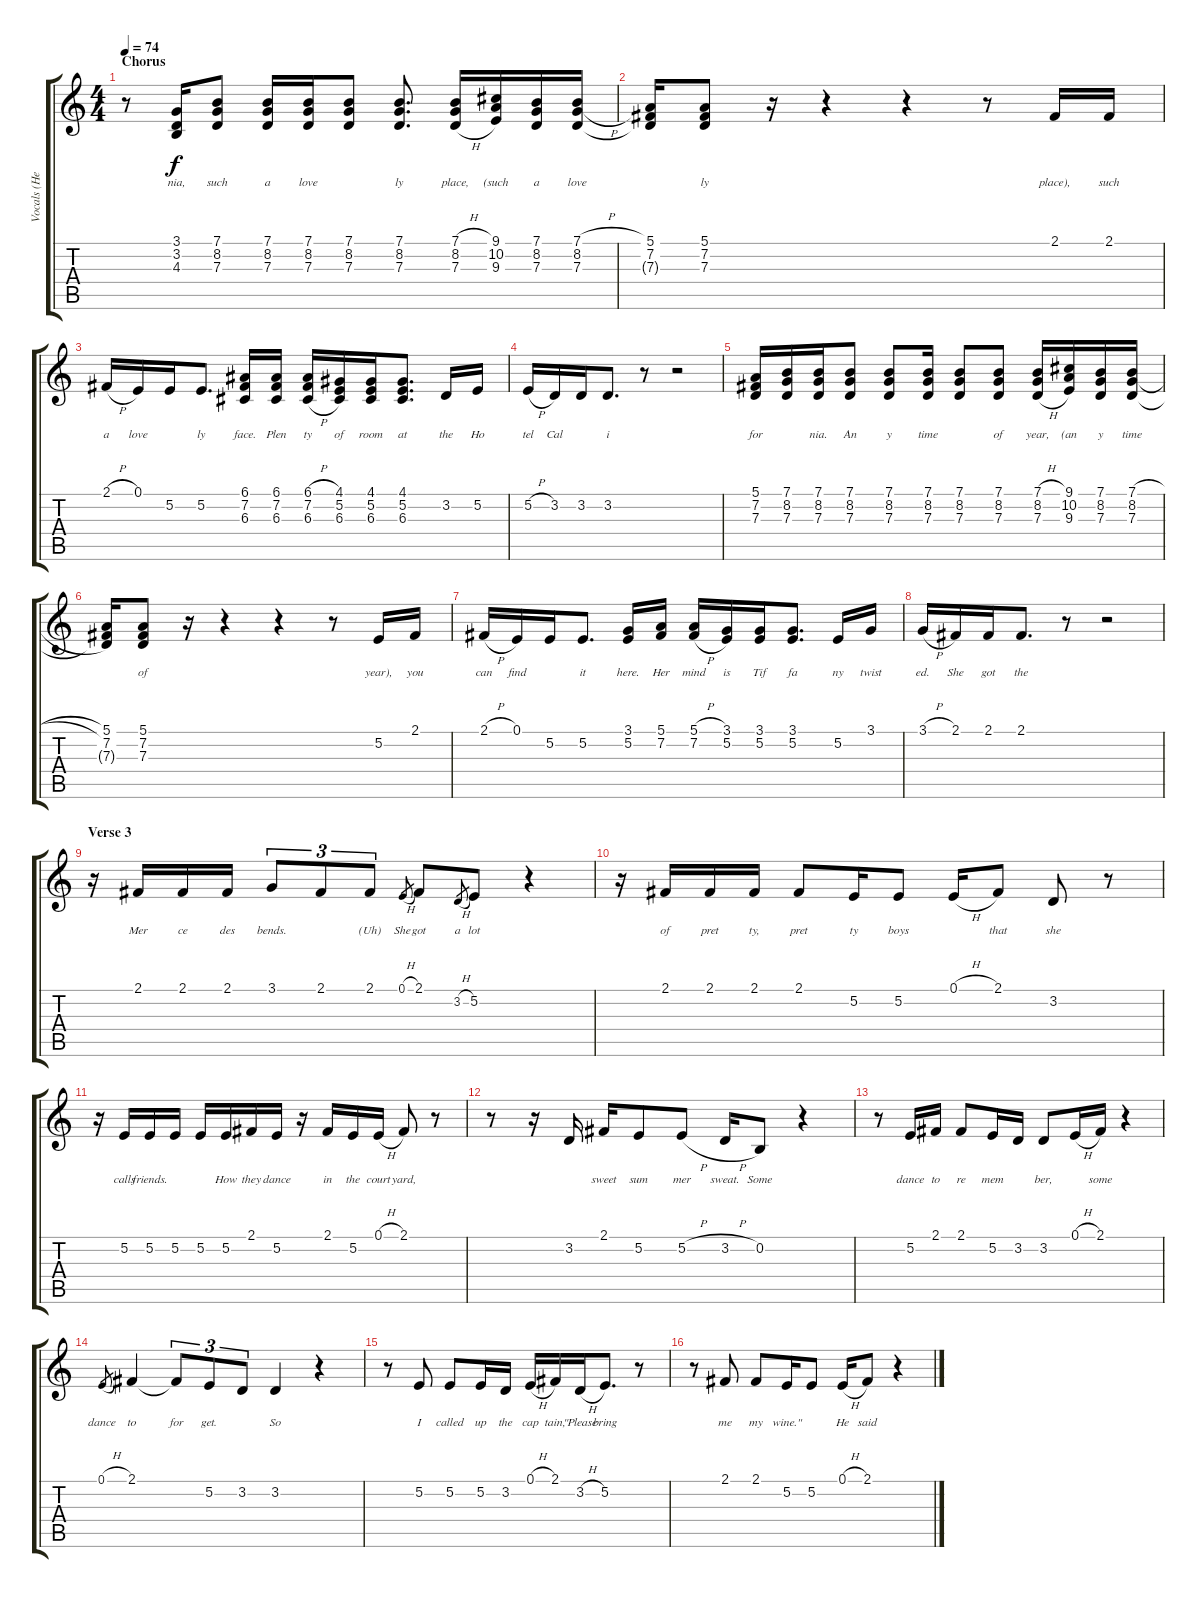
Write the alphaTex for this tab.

\track ("Vocals (Henley)" "Vocals (He") {instrument tenorsax}
\staff {score tabs}
\tuning (E4 B3 G3 D3 A2 E2) {hide}
\ts (4 4)
\section ("" "Chorus")
\tempo 74
\clef g2
\ks c
r.8{dy f} (3.1 3.2 4.3).16{lyrics (0 "nia,") lyrics (1 "") lyrics (2 "") lyrics (3 "") lyrics (4 "")} (7.1 8.2 7.3).8{lyrics (0 "such") lyrics (1 "") lyrics (2 "") lyrics (3 "") lyrics (4 "")} (7.1 8.2 7.3).16{lyrics (0 "a") lyrics (1 "") lyrics (2 "") lyrics (3 "") lyrics (4 "")} (7.1 8.2 7.3).16{lyrics (0 "love") lyrics (1 "") lyrics (2 "") lyrics (3 "") lyrics (4 "")} (7.1 8.2 7.3).8{lyrics (0 "") lyrics (1 "") lyrics (2 "") lyrics (3 "") lyrics (4 "")} (7.1 8.2 7.3).8{d lyrics (0 "ly") lyrics (1 "") lyrics (2 "") lyrics (3 "") lyrics (4 "")} (7.1{h} 8.2{h} 7.3{h}).16{lyrics (0 "place,") lyrics (1 "") lyrics (2 "") lyrics (3 "") lyrics (4 "")} (9.1 10.2 9.3).16{lyrics (0 "(such") lyrics (1 "") lyrics (2 "") lyrics (3 "") lyrics (4 "")} (7.1 8.2 7.3).16{lyrics (0 "a") lyrics (1 "") lyrics (2 "") lyrics (3 "") lyrics (4 "")} (7.1{h} 8.2{h} 7.3).16{lyrics (0 "love") lyrics (1 "") lyrics (2 "") lyrics (3 "") lyrics (4 "")} |
(5.1 7.2 7.3{t}).16{lyrics (0 "") lyrics (1 "") lyrics (2 "") lyrics (3 "") lyrics (4 "")} (5.1 7.2 7.3).8{lyrics (0 "ly") lyrics (1 "") lyrics (2 "") lyrics (3 "") lyrics (4 "")} r.16 r.4 r.4 r.8 2.1.16{lyrics (0 "place),") lyrics (1 "") lyrics (2 "") lyrics (3 "") lyrics (4 "")} 2.1.16{lyrics (0 "such") lyrics (1 "") lyrics (2 "") lyrics (3 "") lyrics (4 "")} |
2.1{h}.16{lyrics (0 "a") lyrics (1 "") lyrics (2 "") lyrics (3 "") lyrics (4 "")} 0.1.16{lyrics (0 "love") lyrics (1 "") lyrics (2 "") lyrics (3 "") lyrics (4 "")} 5.2.16{lyrics (0 "") lyrics (1 "") lyrics (2 "") lyrics (3 "") lyrics (4 "")} 5.2.8{d lyrics (0 "ly") lyrics (1 "") lyrics (2 "") lyrics (3 "") lyrics (4 "")} (6.1 7.2 6.3).16{lyrics (0 "face.") lyrics (1 "") lyrics (2 "") lyrics (3 "") lyrics (4 "")} (6.1 7.2 6.3).16{lyrics (0 "Plen") lyrics (1 "") lyrics (2 "") lyrics (3 "") lyrics (4 "")} (6.1{h} 7.2{h} 6.3{h}).16{lyrics (0 "ty") lyrics (1 "") lyrics (2 "") lyrics (3 "") lyrics (4 "")} (4.1 5.2 6.3).16{lyrics (0 "of") lyrics (1 "") lyrics (2 "") lyrics (3 "") lyrics (4 "")} (4.1 5.2 6.3).16{lyrics (0 "room") lyrics (1 "") lyrics (2 "") lyrics (3 "") lyrics (4 "")} (4.1 5.2 6.3).8{d lyrics (0 "at") lyrics (1 "") lyrics (2 "") lyrics (3 "") lyrics (4 "")} 3.2.16{lyrics (0 "the") lyrics (1 "") lyrics (2 "") lyrics (3 "") lyrics (4 "")} 5.2.16{lyrics (0 "Ho") lyrics (1 "") lyrics (2 "") lyrics (3 "") lyrics (4 "")} |
5.2{h}.16{lyrics (0 "tel") lyrics (1 "") lyrics (2 "") lyrics (3 "") lyrics (4 "")} 3.2.16{lyrics (0 "Cal") lyrics (1 "") lyrics (2 "") lyrics (3 "") lyrics (4 "")} 3.2.16{lyrics (0 "") lyrics (1 "") lyrics (2 "") lyrics (3 "") lyrics (4 "")} 3.2.8{d lyrics (0 "i") lyrics (1 "") lyrics (2 "") lyrics (3 "") lyrics (4 "")} r.8 r.2 |
(5.1 7.2 7.3).16{lyrics (0 "for") lyrics (1 "") lyrics (2 "") lyrics (3 "") lyrics (4 "")} (7.1 8.2 7.3).16{lyrics (0 "") lyrics (1 "") lyrics (2 "") lyrics (3 "") lyrics (4 "")} (7.1 8.2 7.3).16{lyrics (0 "nia.") lyrics (1 "") lyrics (2 "") lyrics (3 "") lyrics (4 "")} (7.1 8.2 7.3).8{lyrics (0 "An") lyrics (1 "") lyrics (2 "") lyrics (3 "") lyrics (4 "")} (7.1 8.2 7.3).8{lyrics (0 "y") lyrics (1 "") lyrics (2 "") lyrics (3 "") lyrics (4 "")} (7.1 8.2 7.3).16{lyrics (0 "time") lyrics (1 "") lyrics (2 "") lyrics (3 "") lyrics (4 "")} (7.1 8.2 7.3).8{lyrics (0 "") lyrics (1 "") lyrics (2 "") lyrics (3 "") lyrics (4 "")} (7.1 8.2 7.3).8{lyrics (0 "of") lyrics (1 "") lyrics (2 "") lyrics (3 "") lyrics (4 "")} (7.1{h} 8.2{h} 7.3{h}).16{lyrics (0 "year,") lyrics (1 "") lyrics (2 "") lyrics (3 "") lyrics (4 "")} (9.1 10.2 9.3).16{lyrics (0 "(an") lyrics (1 "") lyrics (2 "") lyrics (3 "") lyrics (4 "")} (7.1 8.2 7.3).16{lyrics (0 "y") lyrics (1 "") lyrics (2 "") lyrics (3 "") lyrics (4 "")} (7.1{h} 8.2{h} 7.3).16{lyrics (0 "time") lyrics (1 "") lyrics (2 "") lyrics (3 "") lyrics (4 "")} |
(5.1 7.2 7.3{t}).16{lyrics (0 "") lyrics (1 "") lyrics (2 "") lyrics (3 "") lyrics (4 "")} (5.1 7.2 7.3).8{lyrics (0 "of") lyrics (1 "") lyrics (2 "") lyrics (3 "") lyrics (4 "")} r.16 r.4 r.4 r.8 5.2.16{lyrics (0 "year),") lyrics (1 "") lyrics (2 "") lyrics (3 "") lyrics (4 "")} 2.1.16{lyrics (0 "you") lyrics (1 "") lyrics (2 "") lyrics (3 "") lyrics (4 "")} |
2.1{h}.16{lyrics (0 "can") lyrics (1 "") lyrics (2 "") lyrics (3 "") lyrics (4 "")} 0.1.16{lyrics (0 "find") lyrics (1 "") lyrics (2 "") lyrics (3 "") lyrics (4 "")} 5.2.16{lyrics (0 "") lyrics (1 "") lyrics (2 "") lyrics (3 "") lyrics (4 "")} 5.2.8{d lyrics (0 "it") lyrics (1 "") lyrics (2 "") lyrics (3 "") lyrics (4 "")} (3.1 5.2).16{lyrics (0 "here.") lyrics (1 "") lyrics (2 "") lyrics (3 "") lyrics (4 "")} (5.1 7.2).16{lyrics (0 "Her") lyrics (1 "") lyrics (2 "") lyrics (3 "") lyrics (4 "")} (5.1{h} 7.2{h}).16{lyrics (0 "mind") lyrics (1 "") lyrics (2 "") lyrics (3 "") lyrics (4 "")} (3.1 5.2).16{lyrics (0 "is") lyrics (1 "") lyrics (2 "") lyrics (3 "") lyrics (4 "")} (3.1 5.2).16{lyrics (0 "Tif") lyrics (1 "") lyrics (2 "") lyrics (3 "") lyrics (4 "")} (3.1 5.2).8{d lyrics (0 "fa") lyrics (1 "") lyrics (2 "") lyrics (3 "") lyrics (4 "")} 5.2.16{lyrics (0 "ny") lyrics (1 "") lyrics (2 "") lyrics (3 "") lyrics (4 "")} 3.1.16{lyrics (0 "twist") lyrics (1 "") lyrics (2 "") lyrics (3 "") lyrics (4 "")} |
3.1{h}.16{lyrics (0 "ed.") lyrics (1 "") lyrics (2 "") lyrics (3 "") lyrics (4 "")} 2.1.16{lyrics (0 "She") lyrics (1 "") lyrics (2 "") lyrics (3 "") lyrics (4 "")} 2.1.16{lyrics (0 "got") lyrics (1 "") lyrics (2 "") lyrics (3 "") lyrics (4 "")} 2.1.8{d lyrics (0 "the") lyrics (1 "") lyrics (2 "") lyrics (3 "") lyrics (4 "")} r.8 r.2 |
\section ("" "Verse 3")
r.16 2.1.16{lyrics (0 "Mer") lyrics (1 "") lyrics (2 "") lyrics (3 "") lyrics (4 "")} 2.1.16{lyrics (0 "ce") lyrics (1 "") lyrics (2 "") lyrics (3 "") lyrics (4 "")} 2.1.16{lyrics (0 "des") lyrics (1 "") lyrics (2 "") lyrics (3 "") lyrics (4 "")} 3.1.8{tu (3 2) lyrics (0 "bends.") lyrics (1 "") lyrics (2 "") lyrics (3 "") lyrics (4 "")} 2.1.8{tu (3 2) lyrics (0 "") lyrics (1 "") lyrics (2 "") lyrics (3 "") lyrics (4 "")} 2.1.8{tu (3 2) lyrics (0 "(Uh)") lyrics (1 "") lyrics (2 "") lyrics (3 "") lyrics (4 "")} 0.1{h}.8{lyrics (0 "She") lyrics (1 "") lyrics (2 "") lyrics (3 "") lyrics (4 "") gr} 2.1.8{lyrics (0 "got") lyrics (1 "") lyrics (2 "") lyrics (3 "") lyrics (4 "")} 3.2{h}.8{lyrics (0 "a") lyrics (1 "") lyrics (2 "") lyrics (3 "") lyrics (4 "") gr} 5.2.8{lyrics (0 "lot") lyrics (1 "") lyrics (2 "") lyrics (3 "") lyrics (4 "")} r.4 |
r.16 2.1.16{lyrics (0 "of") lyrics (1 "") lyrics (2 "") lyrics (3 "") lyrics (4 "")} 2.1.16{lyrics (0 "pret") lyrics (1 "") lyrics (2 "") lyrics (3 "") lyrics (4 "")} 2.1.16{lyrics (0 "ty,") lyrics (1 "") lyrics (2 "") lyrics (3 "") lyrics (4 "")} 2.1.8{lyrics (0 "pret") lyrics (1 "") lyrics (2 "") lyrics (3 "") lyrics (4 "")} 5.2.16{lyrics (0 "ty") lyrics (1 "") lyrics (2 "") lyrics (3 "") lyrics (4 "")} 5.2.8{lyrics (0 "boys") lyrics (1 "") lyrics (2 "") lyrics (3 "") lyrics (4 "")} 0.1{h}.16{lyrics (0 "") lyrics (1 "") lyrics (2 "") lyrics (3 "") lyrics (4 "")} 2.1.8{lyrics (0 "that") lyrics (1 "") lyrics (2 "") lyrics (3 "") lyrics (4 "")} 3.2.8{lyrics (0 "she") lyrics (1 "") lyrics (2 "") lyrics (3 "") lyrics (4 "")} r.8 |
r.16 5.2.16{lyrics (0 "calls") lyrics (1 "") lyrics (2 "") lyrics (3 "") lyrics (4 "")} 5.2.16{lyrics (0 "friends.") lyrics (1 "") lyrics (2 "") lyrics (3 "") lyrics (4 "")} 5.2.16{lyrics (0 "") lyrics (1 "") lyrics (2 "") lyrics (3 "") lyrics (4 "")} 5.2.16{lyrics (0 "") lyrics (1 "") lyrics (2 "") lyrics (3 "") lyrics (4 "")} 5.2.16{lyrics (0 "How") lyrics (1 "") lyrics (2 "") lyrics (3 "") lyrics (4 "")} 2.1.16{lyrics (0 "they") lyrics (1 "") lyrics (2 "") lyrics (3 "") lyrics (4 "")} 5.2.16{lyrics (0 "dance") lyrics (1 "") lyrics (2 "") lyrics (3 "") lyrics (4 "")} r.16 2.1.16{lyrics (0 "in") lyrics (1 "") lyrics (2 "") lyrics (3 "") lyrics (4 "")} 5.2.16{lyrics (0 "the") lyrics (1 "") lyrics (2 "") lyrics (3 "") lyrics (4 "")} 0.1{h}.16{lyrics (0 "court") lyrics (1 "") lyrics (2 "") lyrics (3 "") lyrics (4 "")} 2.1.8{lyrics (0 "yard,") lyrics (1 "") lyrics (2 "") lyrics (3 "") lyrics (4 "")} r.8 |
r.8 r.16 3.2.16{lyrics (0 "") lyrics (1 "") lyrics (2 "") lyrics (3 "") lyrics (4 "")} 2.1.16{lyrics (0 "sweet") lyrics (1 "") lyrics (2 "") lyrics (3 "") lyrics (4 "")} 5.2.8{lyrics (0 "sum") lyrics (1 "") lyrics (2 "") lyrics (3 "") lyrics (4 "")} 5.2{h}.8{lyrics (0 "mer") lyrics (1 "") lyrics (2 "") lyrics (3 "") lyrics (4 "")} 3.2{h}.16{lyrics (0 "sweat.") lyrics (1 "") lyrics (2 "") lyrics (3 "") lyrics (4 "")} 0.2.8{lyrics (0 "Some") lyrics (1 "") lyrics (2 "") lyrics (3 "") lyrics (4 "")} r.4 |
r.8 5.2.16{lyrics (0 "dance") lyrics (1 "") lyrics (2 "") lyrics (3 "") lyrics (4 "")} 2.1.16{lyrics (0 "to") lyrics (1 "") lyrics (2 "") lyrics (3 "") lyrics (4 "")} 2.1.8{lyrics (0 "re") lyrics (1 "") lyrics (2 "") lyrics (3 "") lyrics (4 "")} 5.2.16{lyrics (0 "mem") lyrics (1 "") lyrics (2 "") lyrics (3 "") lyrics (4 "")} 3.2.16{lyrics (0 "") lyrics (1 "") lyrics (2 "") lyrics (3 "") lyrics (4 "")} 3.2.8{lyrics (0 "ber,") lyrics (1 "") lyrics (2 "") lyrics (3 "") lyrics (4 "")} 0.1{h}.16{lyrics (0 "") lyrics (1 "") lyrics (2 "") lyrics (3 "") lyrics (4 "")} 2.1.16{lyrics (0 "some") lyrics (1 "") lyrics (2 "") lyrics (3 "") lyrics (4 "")} r.4 |
0.1{h}.8{lyrics (0 "dance") lyrics (1 "") lyrics (2 "") lyrics (3 "") lyrics (4 "") gr} 2.1.4{lyrics (0 "to") lyrics (1 "") lyrics (2 "") lyrics (3 "") lyrics (4 "")} 2.1{t}.8{tu (3 2) lyrics (0 "for") lyrics (1 "") lyrics (2 "") lyrics (3 "") lyrics (4 "")} 5.2.8{tu (3 2) lyrics (0 "get.") lyrics (1 "") lyrics (2 "") lyrics (3 "") lyrics (4 "")} 3.2.8{tu (3 2) lyrics (0 "") lyrics (1 "") lyrics (2 "") lyrics (3 "") lyrics (4 "")} 3.2.4{lyrics (0 "So") lyrics (1 "") lyrics (2 "") lyrics (3 "") lyrics (4 "")} r.4 |
r.8 5.2.8{lyrics (0 "I") lyrics (1 "") lyrics (2 "") lyrics (3 "") lyrics (4 "")} 5.2.8{lyrics (0 "called") lyrics (1 "") lyrics (2 "") lyrics (3 "") lyrics (4 "")} 5.2.16{lyrics (0 "up") lyrics (1 "") lyrics (2 "") lyrics (3 "") lyrics (4 "")} 3.2.16{lyrics (0 "the") lyrics (1 "") lyrics (2 "") lyrics (3 "") lyrics (4 "")} 0.1{h}.16{lyrics (0 "cap") lyrics (1 "") lyrics (2 "") lyrics (3 "") lyrics (4 "")} 2.1.16{lyrics (0 "tain,") lyrics (1 "") lyrics (2 "") lyrics (3 "") lyrics (4 "")} 3.2{h}.16{lyrics (0 "\"Please") lyrics (1 "") lyrics (2 "") lyrics (3 "") lyrics (4 "")} 5.2.8{d lyrics (0 "bring") lyrics (1 "") lyrics (2 "") lyrics (3 "") lyrics (4 "")} r.8 |
r.8 2.1.8{lyrics (0 "me") lyrics (1 "") lyrics (2 "") lyrics (3 "") lyrics (4 "")} 2.1.8{lyrics (0 "my") lyrics (1 "") lyrics (2 "") lyrics (3 "") lyrics (4 "")} 5.2.16{lyrics (0 "wine.\"") lyrics (1 "") lyrics (2 "") lyrics (3 "") lyrics (4 "")} 5.2.8{lyrics (0 "") lyrics (1 "") lyrics (2 "") lyrics (3 "") lyrics (4 "")} 0.1{h}.16{lyrics (0 "He") lyrics (1 "") lyrics (2 "") lyrics (3 "") lyrics (4 "")} 2.1.8{lyrics (0 "said") lyrics (1 "") lyrics (2 "") lyrics (3 "") lyrics (4 "")} r.4
